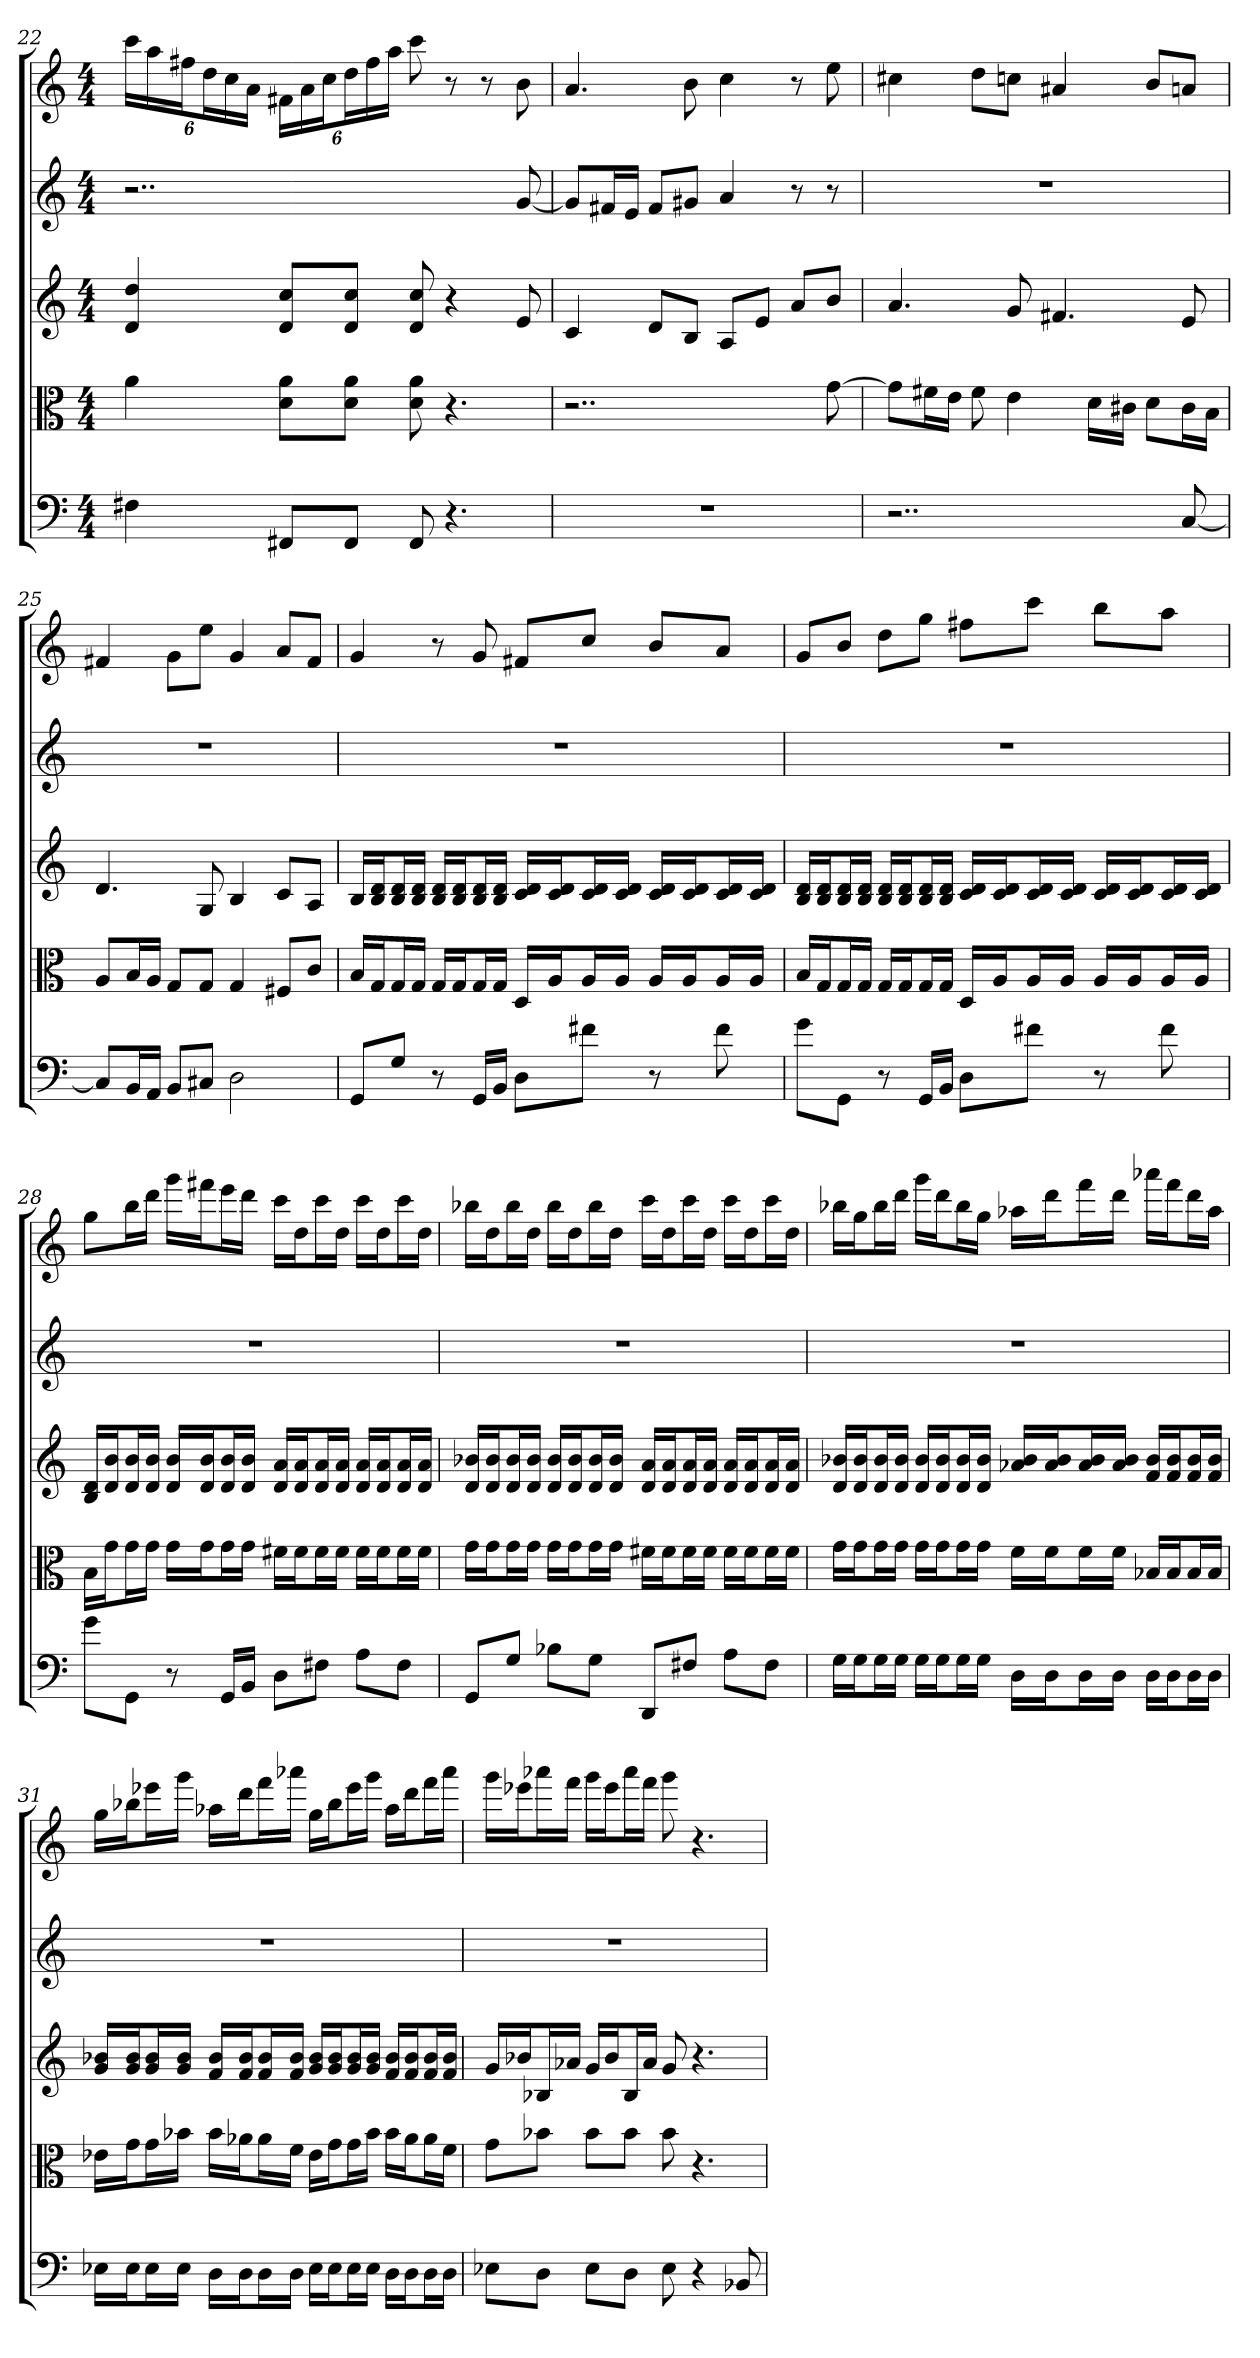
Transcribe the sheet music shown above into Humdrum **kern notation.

**kern	**kern	**kern	**kern	**kern
*part5	*part4	*part3	*part2	*part1
*staff5	*staff4	*staff3	*staff2	*staff1
*clefF4	*clefC3	*	*	*
*k[]	*k[]	*k[]	*k[]	*k[]
*C:	*C:	*C:	*C:	*C:
*M4/4	*M4/4	*M4/4	*M4/4	*M4/4
=22	=22	=22	=22	=22
4F#X	4a	4d 4dd	2..r	24cccLL
.	.	.	.	24aa
.	.	.	.	24ff#XJ
.	.	.	.	24ddL
.	.	.	.	24cc
.	.	.	.	24aJJ
8FF#X/L	8d\ 8a\L	8d 8ccL	.	24f#XLL
.	.	.	.	24a
.	.	.	.	24ccJ
8FF#/J	8d\ 8a\J	8d 8ccJ	.	24ddL
.	.	.	.	24ff#
.	.	.	.	24aaJJ
8FF#	8d 8a	8d 8cc	.	8ccc
4.r	4.r	4r	.	8r
.	.	.	.	8r
.	.	8e	[8g	8b
=23	=23	=23	=23	=23
1r	2..r	4c	8gL]	4.a
.	.	.	16f#XL	.
.	.	.	16eJJ	.
.	.	8dL	8f#L	.
.	.	8BJ	8g#XJ	8b
.	.	8AL	4a	4cc
.	.	8eJ	.	.
.	.	8aL	8r	8r
.	[8g	8bJ	8r	8ee
=24	=24	=24	=24	=24
2..r	8g\L]	4.a	1r	4cc#X
.	16f#X\L	.	.	.
.	16e\JJ	.	.	.
.	8f#	.	.	8ddL
.	4e	8g	.	8ccnJ
.	.	4.f#X	.	4a#X
.	16d\LL	.	.	.
.	16c#X\JJ	.	.	.
.	8d\L	.	.	8bL
[8C	16c#\L	8e	.	8anJ
.	16B\JJ	.	.	.
=25	=25	=25	=25	=25
8C/L]	8A/L	4.d	1r	4f#X
16BB/L	16B/L	.	.	.
16AA/JJ	16A/JJ	.	.	.
8BB/L	8G/L	.	.	8gL
8C#X/J	8G/J	8G	.	8eeJ
2D	4G	4B	.	4g
.	8F#X/L	8cL	.	8aL
.	8c/J	8AJ	.	8f#J
=26	=26	=26	=26	=26
8GG/L	16B/LL	16BLL	1r	4g
.	16G/J	16B 16dJ	.	.
8G/J	16G/L	16B 16dL	.	.
.	16G/JJ	16B 16dJJ	.	.
8r	16G/LL	16B 16dLL	.	8r
.	16G/J	16B 16dJ	.	.
16GG/LL	16G/L	16B 16dL	.	8g
16BB/JJ	16G/JJ	16B 16dJJ	.	.
8D\L	16D/LL	16c 16dLL	.	8f#XL
.	16A/J	16c 16dJ	.	.
8f#X\J	16A/L	16c 16dL	.	8ccJ
.	16A/JJ	16c 16dJJ	.	.
8r	16A/LL	16c 16dLL	.	8bL
.	16A/J	16c 16dJ	.	.
8f#	16A/L	16c 16dL	.	8aJ
.	16A/JJ	16c 16dJJ	.	.
=27	=27	=27	=27	=27
8g\L	16B/LL	16B 16dLL	1r	8gL
.	16G/J	16B 16dJ	.	.
8GG\J	16G/L	16B 16dL	.	8bJ
.	16G/JJ	16B 16dJJ	.	.
8r	16G/LL	16B 16dLL	.	8ddL
.	16G/J	16B 16dJ	.	.
16GG/LL	16G/L	16B 16dL	.	8ggJ
16BB/JJ	16G/JJ	16B 16dJJ	.	.
8D\L	16D/LL	16c 16dLL	.	8ff#XL
.	16A/J	16c 16dJ	.	.
8f#X\J	16A/L	16c 16dL	.	8cccJ
.	16A/JJ	16c 16dJJ	.	.
8r	16A/LL	16c 16dLL	.	8bbL
.	16A/J	16c 16dJ	.	.
8f#	16A/L	16c 16dL	.	8aaJ
.	16A/JJ	16c 16dJJ	.	.
=28	=28	=28	=28	=28
8g\L	16B\LL	16B 16dLL	1r	8ggL
.	16g\J	16d 16bJ	.	.
8GG\J	16g\L	16d 16bL	.	16bbL
.	16g\JJ	16d 16bJJ	.	16dddJJ
8r	16g\LL	16d 16bLL	.	16gggLL
.	16g\J	16d 16bJ	.	16fff#XJ
16GG/LL	16g\L	16d 16bL	.	16eeeL
16BB/JJ	16g\JJ	16d 16bJJ	.	16dddJJ
8D\L	16f#X\LL	16d 16aLL	.	16cccLL
.	16f#\J	16d 16aJ	.	16ddJ
8F#X\J	16f#\L	16d 16aL	.	16cccL
.	16f#\JJ	16d 16aJJ	.	16ddJJ
8A\L	16f#\LL	16d 16aLL	.	16cccLL
.	16f#\J	16d 16aJ	.	16ddJ
8F#\J	16f#\L	16d 16aL	.	16cccL
.	16f#\JJ	16d 16aJJ	.	16ddJJ
=29	=29	=29	=29	=29
8GG/L	16g\LL	16d 16b-XLL	1r	16bb-XLL
.	16g\J	16d 16b-J	.	16ddJ
8G/J	16g\L	16d 16b-L	.	16bb-L
.	16g\JJ	16d 16b-JJ	.	16ddJJ
8B-X\L	16g\LL	16d 16b-LL	.	16bb-LL
.	16g\J	16d 16b-J	.	16ddJ
8G\J	16g\L	16d 16b-L	.	16bb-L
.	16g\JJ	16d 16b-JJ	.	16ddJJ
8DD/L	16f#X\LL	16d 16aLL	.	16cccLL
.	16f#\J	16d 16aJ	.	16ddJ
8F#X/J	16f#\L	16d 16aL	.	16cccL
.	16f#\JJ	16d 16aJJ	.	16ddJJ
8A\L	16f#\LL	16d 16aLL	.	16cccLL
.	16f#\J	16d 16aJ	.	16ddJ
8F#\J	16f#\L	16d 16aL	.	16cccL
.	16f#\JJ	16d 16aJJ	.	16ddJJ
=30	=30	=30	=30	=30
16G\LL	16g\LL	16d 16b-XLL	1r	16bb-XLL
16G\J	16g\J	16d 16b-J	.	16ggJ
16G\L	16g\L	16d 16b-L	.	16bb-L
16G\JJ	16g\JJ	16d 16b-JJ	.	16dddJJ
16G\LL	16g\LL	16d 16b-LL	.	16gggLL
16G\J	16g\J	16d 16b-J	.	16dddJ
16G\L	16g\L	16d 16b-L	.	16bb-L
16G\JJ	16g\JJ	16d 16b-JJ	.	16ggJJ
16D\LL	16f\LL	16a-X 16b-LL	.	16aa-XLL
16D\J	16f\J	16a- 16b-J	.	16dddJ
16D\L	16f\L	16a- 16b-L	.	16fffL
16D\JJ	16f\JJ	16a- 16b-JJ	.	16dddJJ
16D\LL	16B-X/LL	16f 16b-LL	.	16aaa-XLL
16D\J	16B-/J	16f 16b-J	.	16fffJ
16D\L	16B-/L	16f 16b-L	.	16dddL
16D\JJ	16B-/JJ	16f 16b-JJ	.	16aa-JJ
=31	=31	=31	=31	=31
16E-X\LL	16e-X\LL	16g 16b-XLL	1r	16ggLL
16E-\J	16g\J	16g 16b-J	.	16bb-XJ
16E-\L	16g\L	16g 16b-L	.	16eee-XL
16E-\JJ	16b-X\JJ	16g 16b-JJ	.	16gggJJ
16D\LL	16b-\LL	16f 16b-LL	.	16aa-XLL
16D\J	16a-X\J	16f 16b-J	.	16dddJ
16D\L	16a-\L	16f 16b-L	.	16fffL
16D\JJ	16f\JJ	16f 16b-JJ	.	16aaa-XJJ
16E-\LL	16e-\LL	16g 16b-LL	.	16ggLL
16E-\J	16g\J	16g 16b-J	.	16bb-J
16E-\L	16g\L	16g 16b-L	.	16eee-L
16E-\JJ	16b-\JJ	16g 16b-JJ	.	16gggJJ
16D\LL	16b-\LL	16f 16b-LL	.	16aa-LL
16D\J	16a-\J	16f 16b-J	.	16dddJ
16D\L	16a-\L	16f 16b-L	.	16fffL
16D\JJ	16f\JJ	16f 16b-JJ	.	16aaa-JJ
=32	=32	=32	=32	=32
8E-X\L	8g\L	16gLL	1r	16gggLL
.	.	16b-XJ	.	16eee-XJ
8D\J	8b-X\J	16B-XL	.	16aaa-XL
.	.	16a-XJJ	.	16fffJJ
8E-\L	8b-\L	16gLL	.	16gggLL
.	.	16b-J	.	16eee-J
8D\J	8b-\J	16B-L	.	16aaa-L
.	.	16a-JJ	.	16fffJJ
8E-	8b-	8g	.	8ggg
4r	4.r	4.r	.	4.r
8BB-X	.	.	.	.
=	=	=	=	=
*-	*-	*-	*-	*-
